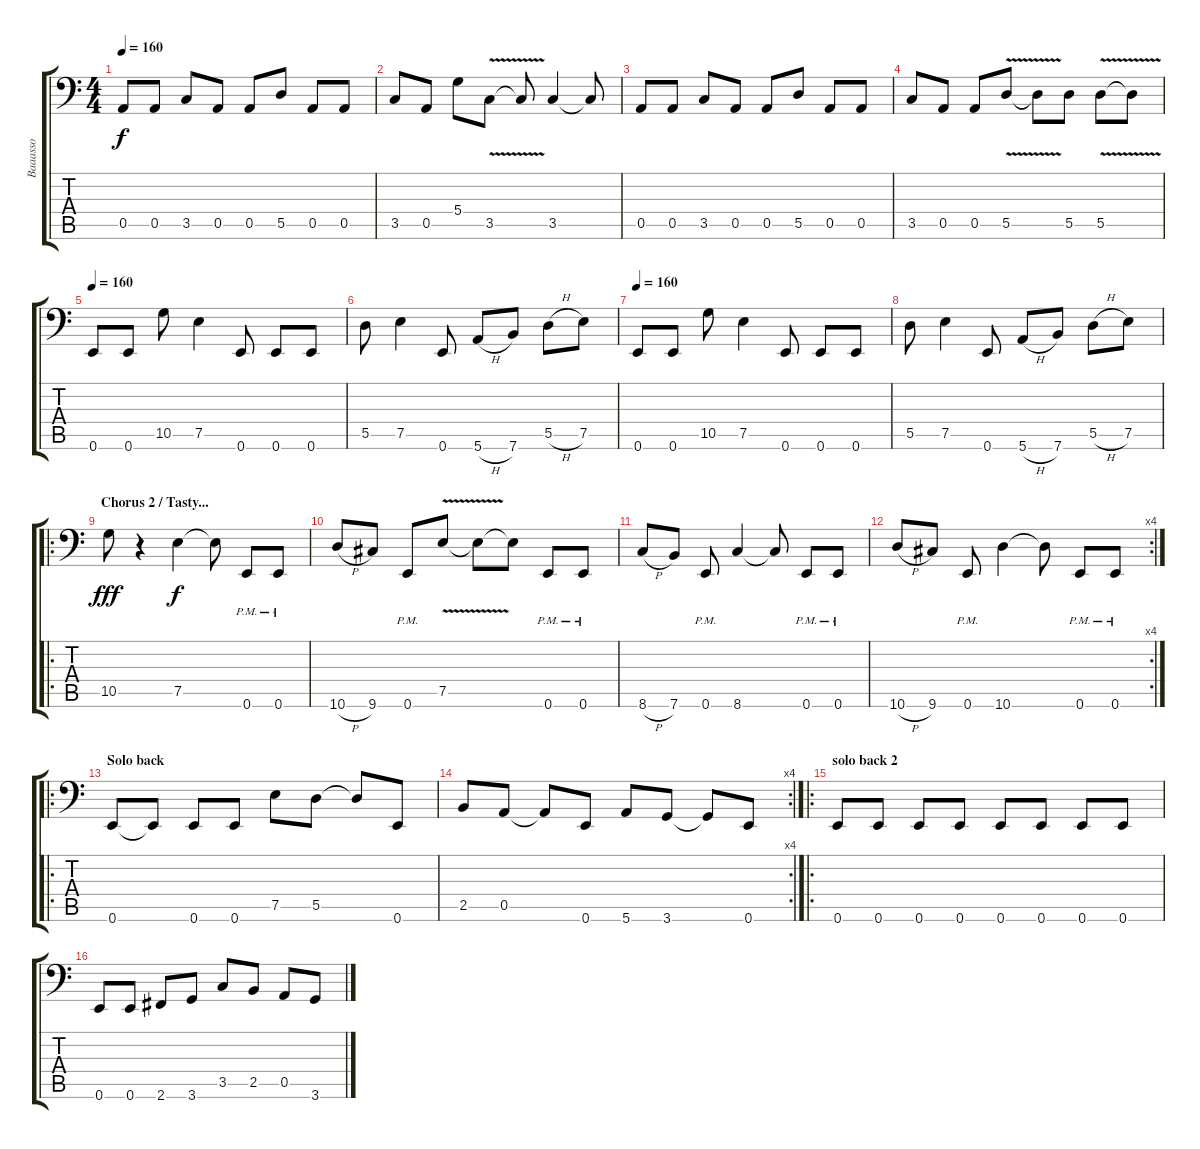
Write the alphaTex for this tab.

\track ("Baaasso" "Baaasso") {instrument electricbasspick}
\staff {score tabs}
\tuning (C3 C3 G2 D2 A1 E1) {hide}
\ts (4 4)
\tempo 160
\clef f4
\ks c
0.5.8{dy f} 0.5.8 3.5.8 0.5.8 0.5.8 5.5.8 0.5.8 0.5.8 |
3.5.8 0.5.8 5.4.8 3.5{v}.8 3.5{t}.8 3.5.4 3.5{t}.8 |
0.5.8 0.5.8 3.5.8 0.5.8 0.5.8 5.5.8 0.5.8 0.5.8 |
3.5.8 0.5.8 0.5.8 5.5{v}.8 5.5{t}.8 5.5.8 5.5{v}.8 5.5{t}.8 |
\tempo 160
0.6.8 0.6.8 10.5.8 7.5.4 0.6.8 0.6.8 0.6.8 |
5.5.8 7.5.4 0.6.8 5.6{h}.8 7.6.8 5.5{h}.8 7.5.8 |
\tempo 160
0.6.8 0.6.8 10.5.8 7.5.4 0.6.8 0.6.8 0.6.8 |
5.5.8 7.5.4 0.6.8 5.6{h}.8 7.6.8 5.5{h}.8 7.5.8 |
\ro
\section ("" "Chorus 2 / Tasty...")
10.5.8{dy fff} r.4 7.5.4{dy f} 7.5{t}.8 0.6{pm}.8 0.6{pm}.8 |
10.6{h}.8 9.6.8 0.6{pm}.8 7.5{v}.8 7.5{t}.8 7.5{t}.8 0.6{pm}.8 0.6{pm}.8 |
8.6{h}.8 7.6.8 0.6{pm}.8 8.6.4 8.6{t}.8 0.6{pm}.8 0.6{pm}.8 |
\rc 4
10.6{h}.8 9.6.8 0.6{pm}.8 10.6.4 10.6{t}.8 0.6{pm}.8 0.6{pm}.8 |
\ro
\section ("" "Solo back")
0.6.8 0.6{t}.8 0.6.8 0.6.8 7.5.8 5.5.8 5.5{t}.8 0.6.8 |
\rc 4
2.5.8 0.5.8 0.5{t}.8 0.6.8 5.6.8 3.6.8 3.6{t}.8 0.6.8 |
\ro
\section ("" "solo back 2")
0.6.8 0.6.8 0.6.8 0.6.8 0.6.8 0.6.8 0.6.8 0.6.8 |
0.6.8 0.6.8 2.6.8 3.6.8 3.5.8 2.5.8 0.5.8 3.6.8
